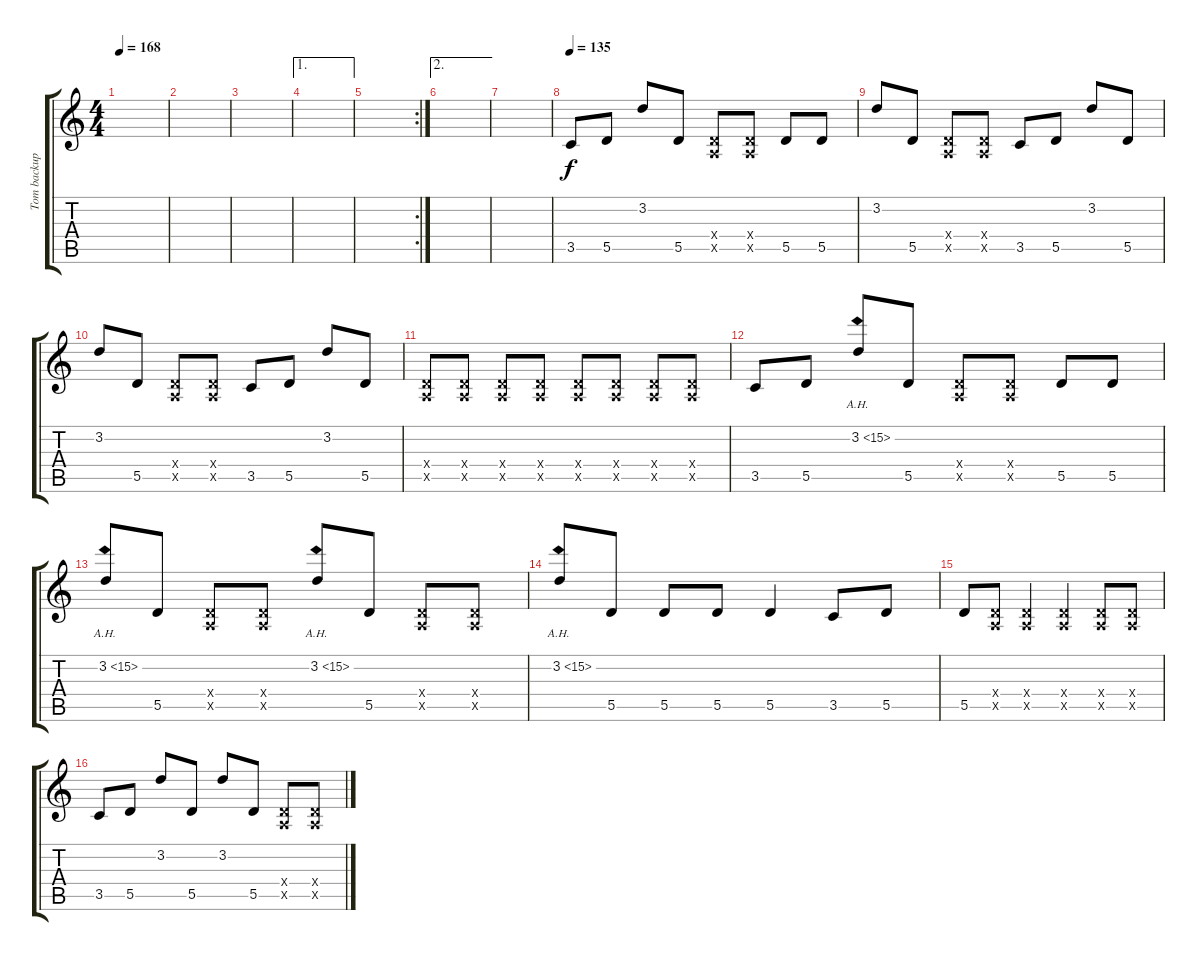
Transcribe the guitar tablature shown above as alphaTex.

\track ("Tom backup" "Tom backup") {instrument distortionguitar}
\staff {score tabs}
\tuning (E4 B3 G3 D3 A2 D2) {hide}
\ts (4 4)
\tempo 168
\clef g2
\ks c
|
|
|
\ae 1
|
\rc 2
|
\ae 2
|
|
\tempo 135
3.5.8 5.5.8 3.2.8 5.5.8 (0.4{x} 0.5{x}).8 (0.4{x} 0.5{x}).8 5.5.8 5.5.8 |
3.2.8 5.5.8 (0.4{x} 0.5{x}).8 (0.4{x} 0.5{x}).8 3.5.8 5.5.8 3.2.8 5.5.8 |
3.2.8 5.5.8 (0.4{x} 0.5{x}).8 (0.4{x} 0.5{x}).8 3.5.8 5.5.8 3.2.8 5.5.8 |
(0.4{x} 0.5{x}).8 (0.4{x} 0.5{x}).8 (0.4{x} 0.5{x}).8 (0.4{x} 0.5{x}).8 (0.4{x} 0.5{x}).8 (0.4{x} 0.5{x}).8 (0.4{x} 0.5{x}).8 (0.4{x} 0.5{x}).8 |
3.5.8 5.5.8 3.2{ah 12}.8 5.5.8 (0.4{x} 0.5{x}).8 (0.4{x} 0.5{x}).8 5.5.8 5.5.8 |
3.2{ah 12}.8 5.5.8 (0.4{x} 0.5{x}).8 (0.4{x} 0.5{x}).8 3.2{ah 12}.8 5.5.8 (0.4{x} 0.5{x}).8 (0.4{x} 0.5{x}).8 |
3.2{ah 12}.8 5.5.8 5.5.8 5.5.8 5.5.4 3.5.8 5.5.8 |
5.5.8 (0.4{x} 0.5{x}).8 (0.4{x} 0.5{x}).4 (0.4{x} 0.5{x}).4 (0.4{x} 0.5{x}).8 (0.4{x} 0.5{x}).8 |
3.5.8 5.5.8 3.2.8 5.5.8 3.2.8 5.5.8 (0.4{x} 0.5{x}).8 (0.4{x} 0.5{x}).8
